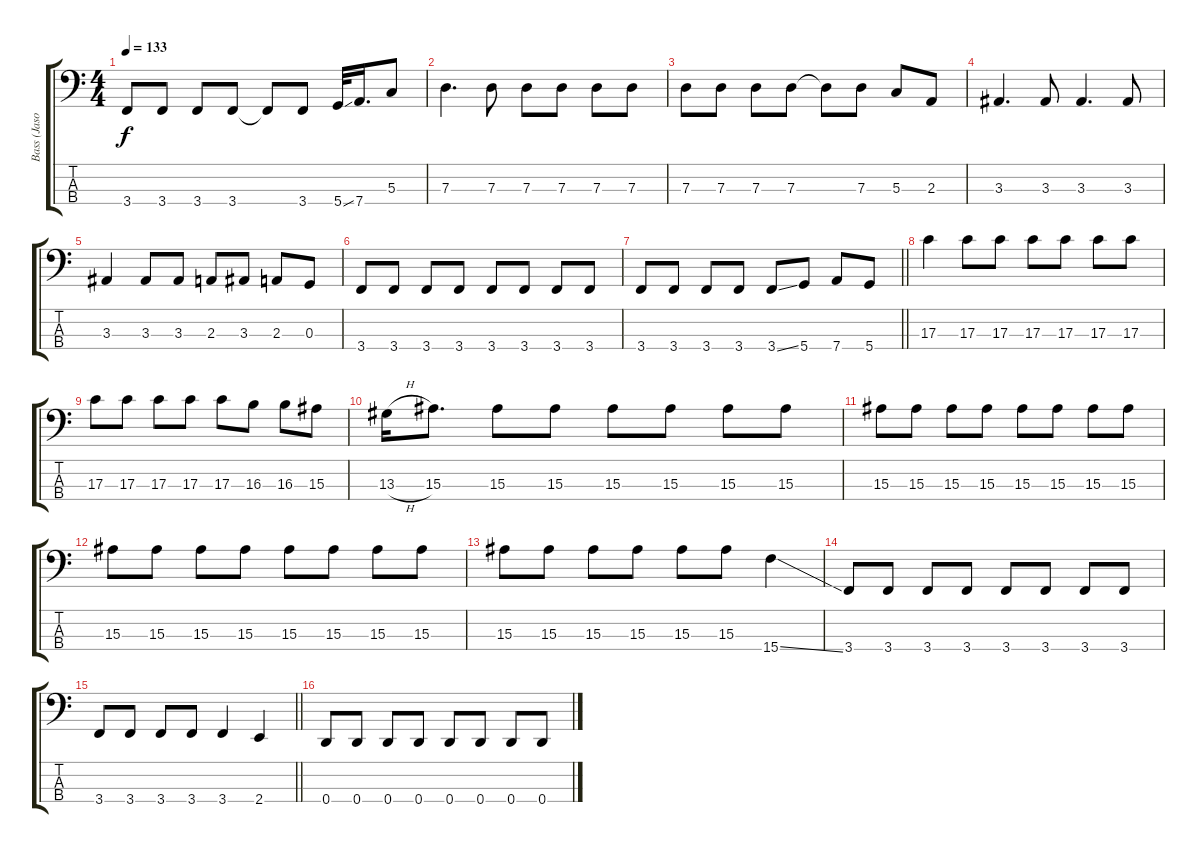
\track ("Bass (Jason)" "Bass (Jaso") {instrument electricbasspick}
\staff {score tabs}
\tuning (F2 C2 G1 D1) {hide}
\ts (4 4)
\tempo 133
\clef f4
\ks c
3.4.8{dy f} 3.4.8 3.4.8 3.4.8 3.4{t}.8 3.4.8 5.4{ss}.32 7.4.16{d} 5.3.8 |
7.3.4{d} 7.3.8 7.3.8 7.3.8 7.3.8 7.3.8 |
7.3.8 7.3.8 7.3.8 7.3.8 7.3{t}.8 7.3.8 5.3.8 2.3.8 |
3.3.4{d} 3.3.8 3.3.4{d} 3.3.8 |
3.3.4 3.3.8 3.3.8 2.3.8 3.3.8 2.3.8 0.3.8 |
3.4.8 3.4.8 3.4.8 3.4.8 3.4.8 3.4.8 3.4.8 3.4.8 |
\barLineRight lightlight
3.4.8 3.4.8 3.4.8 3.4.8 3.4{ss}.8 5.4.8 7.4.8 5.4.8 |
17.3.4 17.3.8 17.3.8 17.3.8 17.3.8 17.3.8 17.3.8 |
17.3.8 17.3.8 17.3.8 17.3.8 17.3.8 16.3.8 16.3.8 15.3.8 |
13.3{h}.16 15.3.8{d} 15.3.8 15.3.8 15.3.8 15.3.8 15.3.8 15.3.8 |
15.3.8 15.3.8 15.3.8 15.3.8 15.3.8 15.3.8 15.3.8 15.3.8 |
15.3.8 15.3.8 15.3.8 15.3.8 15.3.8 15.3.8 15.3.8 15.3.8 |
15.3.8 15.3.8 15.3.8 15.3.8 15.3.8 15.3.8 15.4{ss}.4 |
3.4.8 3.4.8 3.4.8 3.4.8 3.4.8 3.4.8 3.4.8 3.4.8 |
\barLineRight lightlight
3.4.8 3.4.8 3.4.8 3.4.8 3.4.4 2.4.4 |
0.4.8 0.4.8 0.4.8 0.4.8 0.4.8 0.4.8 0.4.8 0.4.8
